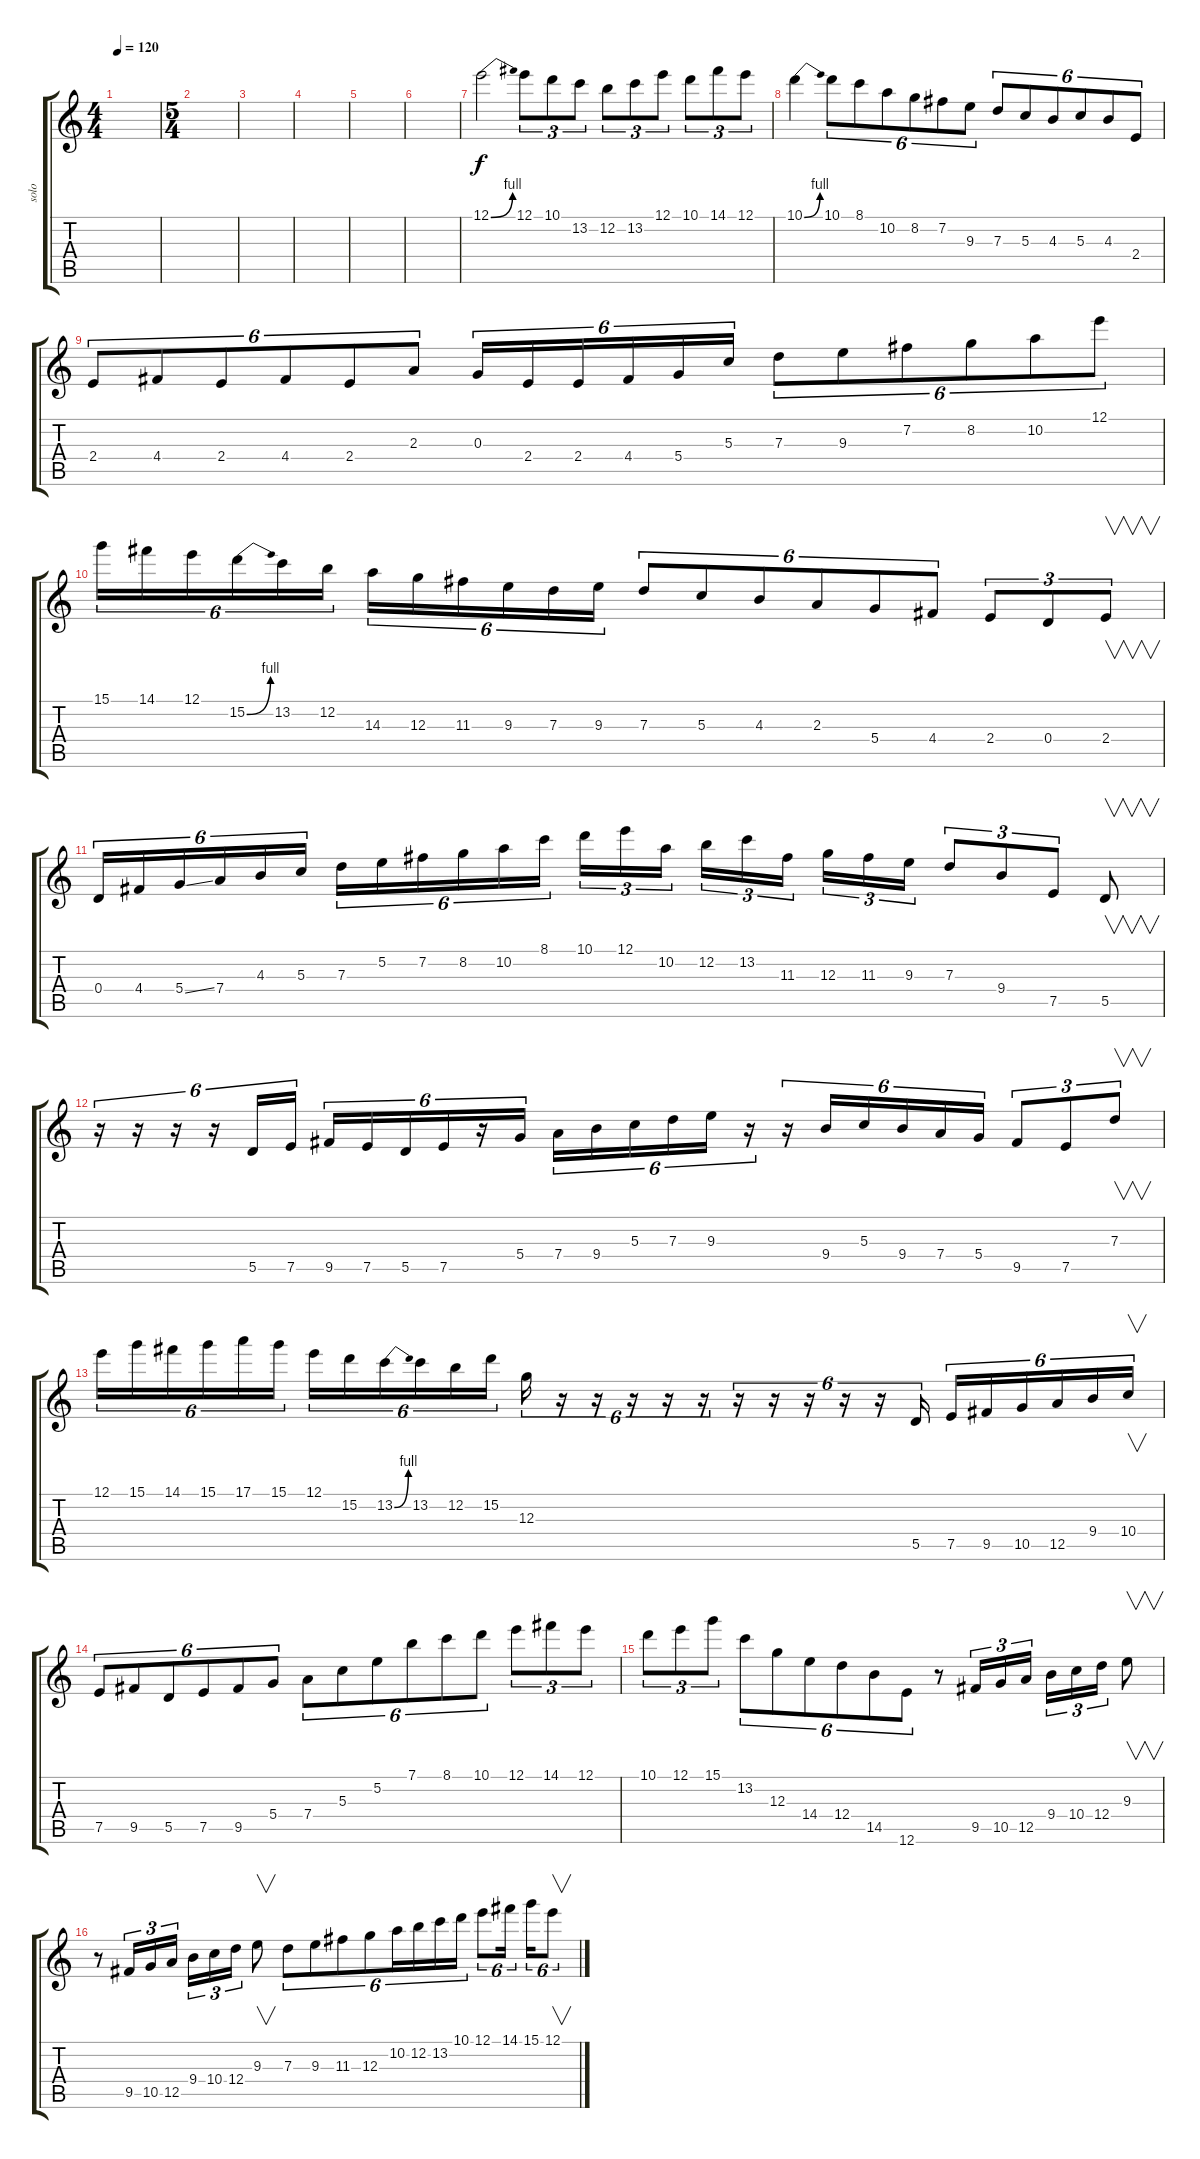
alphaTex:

\track ("solo" "solo") {instrument distortionguitar}
\staff {score tabs}
\tuning (E4 B3 G3 D3 A2 E2) {hide}
\ts (4 4)
\tempo 120
\clef g2
\ks c
|
\ts (5 4)
|
|
|
|
|
12.1{be (bend 0 0 60 4)}.2 12.1.8{tu (3 2)} 10.1.8{tu (3 2)} 13.2.8{tu (3 2)} 12.2.8{tu (3 2)} 13.2.8{tu (3 2)} 12.1.8{tu (3 2)} 10.1.8{tu (3 2)} 14.1.8{tu (3 2)} 12.1.8{tu (3 2)} |
10.1{be (bend 0 0 60 4)}.4 10.1.8{tu (6 4)} 8.1.8{tu (6 4)} 10.2.8{tu (6 4)} 8.2.8{tu (6 4)} 7.2.8{tu (6 4)} 9.3.8{tu (6 4)} 7.3.8{tu (6 4)} 5.3.8{tu (6 4)} 4.3.8{tu (6 4)} 5.3.8{tu (6 4)} 4.3.8{tu (6 4)} 2.4.8{tu (6 4)} |
2.4.8{tu (6 4)} 4.4.8{tu (6 4)} 2.4.8{tu (6 4)} 4.4.8{tu (6 4)} 2.4.8{tu (6 4)} 2.3.8{tu (6 4)} 0.3.16{tu (6 4)} 2.4.16{tu (6 4)} 2.4.16{tu (6 4)} 4.4.16{tu (6 4)} 5.4.16{tu (6 4)} 5.3.16{tu (6 4)} 7.3.8{tu (6 4)} 9.3.8{tu (6 4)} 7.2.8{tu (6 4)} 8.2.8{tu (6 4)} 10.2.8{tu (6 4)} 12.1.8{tu (6 4)} |
15.1.16{tu (6 4)} 14.1.16{tu (6 4)} 12.1.16{tu (6 4)} 15.2{be (bend 0 0 60 4)}.16{tu (6 4)} 13.2.16{tu (6 4)} 12.2.16{tu (6 4)} 14.3.16{tu (6 4)} 12.3.16{tu (6 4)} 11.3.16{tu (6 4)} 9.3.16{tu (6 4)} 7.3.16{tu (6 4)} 9.3.16{tu (6 4)} 7.3.8{tu (6 4)} 5.3.8{tu (6 4)} 4.3.8{tu (6 4)} 2.3.8{tu (6 4)} 5.4.8{tu (6 4)} 4.4.8{tu (6 4)} 2.4.8{tu (3 2)} 0.4.8{tu (3 2)} 2.4.8{v tu (3 2)} |
0.4.16{tu (6 4)} 4.4.16{tu (6 4)} 5.4{ss}.16{tu (6 4)} 7.4.16{tu (6 4)} 4.3.16{tu (6 4)} 5.3.16{tu (6 4)} 7.3.16{tu (6 4)} 5.2.16{tu (6 4)} 7.2.16{tu (6 4)} 8.2.16{tu (6 4)} 10.2.16{tu (6 4)} 8.1.16{tu (6 4)} 10.1.16{tu (3 2)} 12.1.16{tu (3 2)} 10.2.16{tu (3 2)} 12.2.16{tu (3 2)} 13.2.16{tu (3 2)} 11.3.16{tu (3 2)} 12.3.16{tu (3 2)} 11.3.16{tu (3 2)} 9.3.16{tu (3 2)} 7.3.8{tu (3 2)} 9.4.8{tu (3 2)} 7.5.8{tu (3 2)} 5.5.8{v} |
r.16{tu (6 4)} r.16{tu (6 4)} r.16{tu (6 4)} r.16{tu (6 4)} 5.5.16{tu (6 4)} 7.5.16{tu (6 4)} 9.5.16{tu (6 4)} 7.5.16{tu (6 4)} 5.5.16{tu (6 4)} 7.5.16{tu (6 4)} r.16{tu (6 4)} 5.4.16{tu (6 4)} 7.4.16{tu (6 4)} 9.4.16{tu (6 4)} 5.3.16{tu (6 4)} 7.3.16{tu (6 4)} 9.3.16{tu (6 4)} r.16{tu (6 4)} r.16{tu (6 4)} 9.4.16{tu (6 4)} 5.3.16{tu (6 4)} 9.4.16{tu (6 4)} 7.4.16{tu (6 4)} 5.4.16{tu (6 4)} 9.5.8{tu (3 2)} 7.5.8{tu (3 2)} 7.3.8{v tu (3 2)} |
12.1.16{tu (6 4)} 15.1.16{tu (6 4)} 14.1.16{tu (6 4)} 15.1.16{tu (6 4)} 17.1.16{tu (6 4)} 15.1.16{tu (6 4)} 12.1.16{tu (6 4)} 15.2.16{tu (6 4)} 13.2{be (bend 0 0 60 4)}.16{tu (6 4)} 13.2.16{tu (6 4)} 12.2.16{tu (6 4)} 15.2.16{tu (6 4)} 12.3.16{tu (6 4)} r.16{tu (6 4)} r.16{tu (6 4)} r.16{tu (6 4)} r.16{tu (6 4)} r.16{tu (6 4)} r.16{tu (6 4)} r.16{tu (6 4)} r.16{tu (6 4)} r.16{tu (6 4)} r.16{tu (6 4)} 5.5.16{tu (6 4)} 7.5.16{tu (6 4)} 9.5.16{tu (6 4)} 10.5.16{tu (6 4)} 12.5.16{tu (6 4)} 9.4.16{tu (6 4)} 10.4.16{v tu (6 4)} |
7.5.8{tu (6 4)} 9.5.8{tu (6 4)} 5.5.8{tu (6 4)} 7.5.8{tu (6 4)} 9.5.8{tu (6 4)} 5.4.8{tu (6 4)} 7.4.8{tu (6 4)} 5.3.8{tu (6 4)} 5.2.8{tu (6 4)} 7.1.8{tu (6 4)} 8.1.8{tu (6 4)} 10.1.8{tu (6 4)} 12.1.8{tu (3 2)} 14.1.8{tu (3 2)} 12.1.8{tu (3 2)} |
10.1.8{tu (3 2)} 12.1.8{tu (3 2)} 15.1.8{tu (3 2)} 13.2.8{tu (6 4)} 12.3.8{tu (6 4)} 14.4.8{tu (6 4)} 12.4.8{tu (6 4)} 14.5.8{tu (6 4)} 12.6.8{tu (6 4)} r.8 9.5.16{tu (3 2)} 10.5.16{tu (3 2)} 12.5.16{tu (3 2)} 9.4.16{tu (3 2)} 10.4.16{tu (3 2)} 12.4.16{tu (3 2)} 9.3.8{v} |
r.8 9.5.16{tu (3 2)} 10.5.16{tu (3 2)} 12.5.16{tu (3 2)} 9.4.16{tu (3 2)} 10.4.16{tu (3 2)} 12.4.16{tu (3 2)} 9.3.8{v} 7.3.8{tu (6 4)} 9.3.8{tu (6 4)} 11.3.8{tu (6 4)} 12.3.8{tu (6 4)} 10.2.16{tu (6 4)} 12.2.16{tu (6 4)} 13.2.16{tu (6 4)} 10.1.16{tu (6 4)} 12.1.8{tu (6 4)} 14.1.16{tu (6 4)} 15.1.16{tu (6 4)} 12.1.8{v tu (6 4)}
